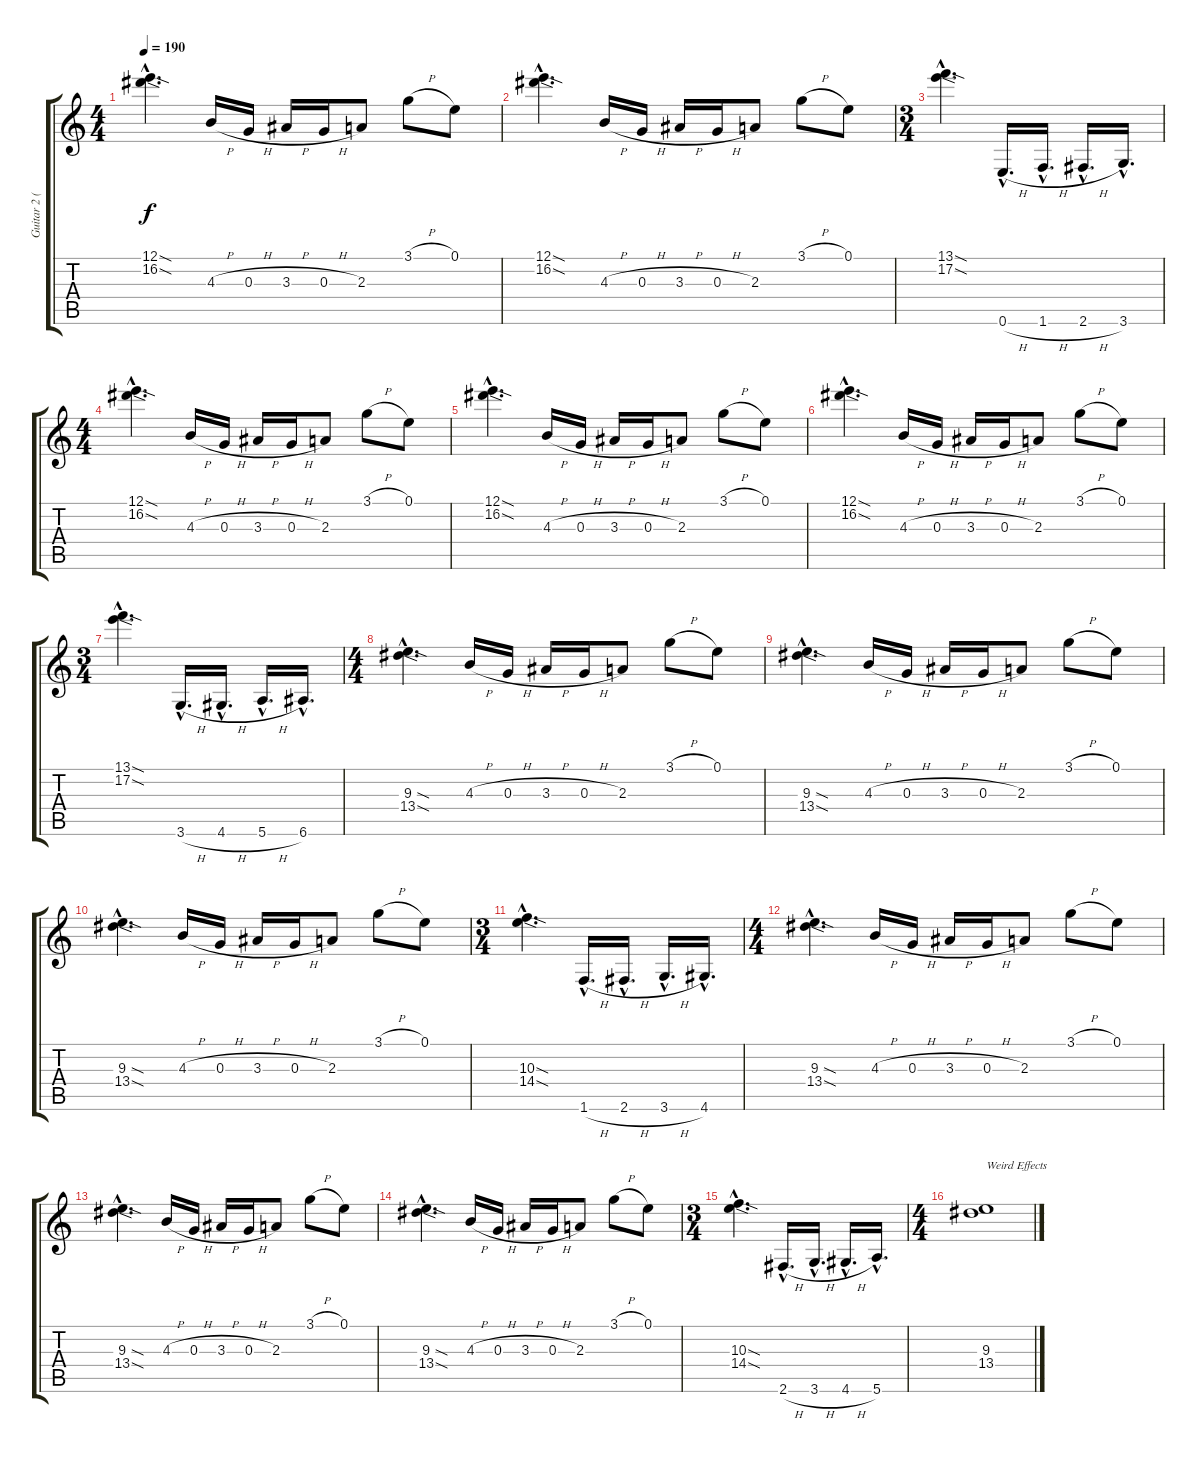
\track ("Guitar 2 (mid/left)" "Guitar 2 (") {instrument distortionguitar}
\staff {score tabs}
\tuning (E4 B3 G3 D3 A2 E2) {hide}
\ts (4 4)
\tempo 190
\clef g2
\ks c
(12.1{sod hac} 16.2{sod hac}).4{d dy f} 4.3{h}.16 0.3{h}.16 3.3{h}.16 0.3{h}.16 2.3.8 3.1{h}.8 0.1.8 |
(12.1{sod hac} 16.2{sod hac}).4{d} 4.3{h}.16 0.3{h}.16 3.3{h}.16 0.3{h}.16 2.3.8 3.1{h}.8 0.1.8 |
\ts (3 4)
(13.1{sod hac} 17.2{sod hac}).4{d} 0.6{h hac}.16{d} 1.6{h hac}.16{d} 2.6{h hac}.16{d} 3.6{hac}.16{d} |
\ts (4 4)
(12.1{sod hac} 16.2{sod hac}).4{d} 4.3{h}.16 0.3{h}.16 3.3{h}.16 0.3{h}.16 2.3.8 3.1{h}.8 0.1.8 |
(12.1{sod hac} 16.2{sod hac}).4{d} 4.3{h}.16 0.3{h}.16 3.3{h}.16 0.3{h}.16 2.3.8 3.1{h}.8 0.1.8 |
(12.1{sod hac} 16.2{sod hac}).4{d} 4.3{h}.16 0.3{h}.16 3.3{h}.16 0.3{h}.16 2.3.8 3.1{h}.8 0.1.8 |
\ts (3 4)
(13.1{sod hac} 17.2{sod hac}).4{d} 3.6{h hac}.16{d} 4.6{h hac}.16{d} 5.6{h hac}.16{d} 6.6{hac}.16{d} |
\ts (4 4)
(9.3{sod hac} 13.4{sod hac}).4{d} 4.3{h}.16 0.3{h}.16 3.3{h}.16 0.3{h}.16 2.3.8 3.1{h}.8 0.1.8 |
(9.3{sod hac} 13.4{sod hac}).4{d} 4.3{h}.16 0.3{h}.16 3.3{h}.16 0.3{h}.16 2.3.8 3.1{h}.8 0.1.8 |
(9.3{sod hac} 13.4{sod hac}).4{d} 4.3{h}.16 0.3{h}.16 3.3{h}.16 0.3{h}.16 2.3.8 3.1{h}.8 0.1.8 |
\ts (3 4)
(10.3{sod hac} 14.4{sod hac}).4{d} 1.6{h hac}.16{d} 2.6{h hac}.16{d} 3.6{h hac}.16{d} 4.6{hac}.16{d} |
\ts (4 4)
(9.3{sod hac} 13.4{sod hac}).4{d} 4.3{h}.16 0.3{h}.16 3.3{h}.16 0.3{h}.16 2.3.8 3.1{h}.8 0.1.8 |
(9.3{sod hac} 13.4{sod hac}).4{d} 4.3{h}.16 0.3{h}.16 3.3{h}.16 0.3{h}.16 2.3.8 3.1{h}.8 0.1.8 |
(9.3{sod hac} 13.4{sod hac}).4{d} 4.3{h}.16 0.3{h}.16 3.3{h}.16 0.3{h}.16 2.3.8 3.1{h}.8 0.1.8 |
\ts (3 4)
(10.3{sod hac} 14.4{sod hac}).4{d} 2.6{h hac}.16{d} 3.6{h hac}.16{d} 4.6{h hac}.16{d} 5.6{hac}.16{d} |
\ts (4 4)
(9.3 13.4).1{txt "Weird Effects"}
